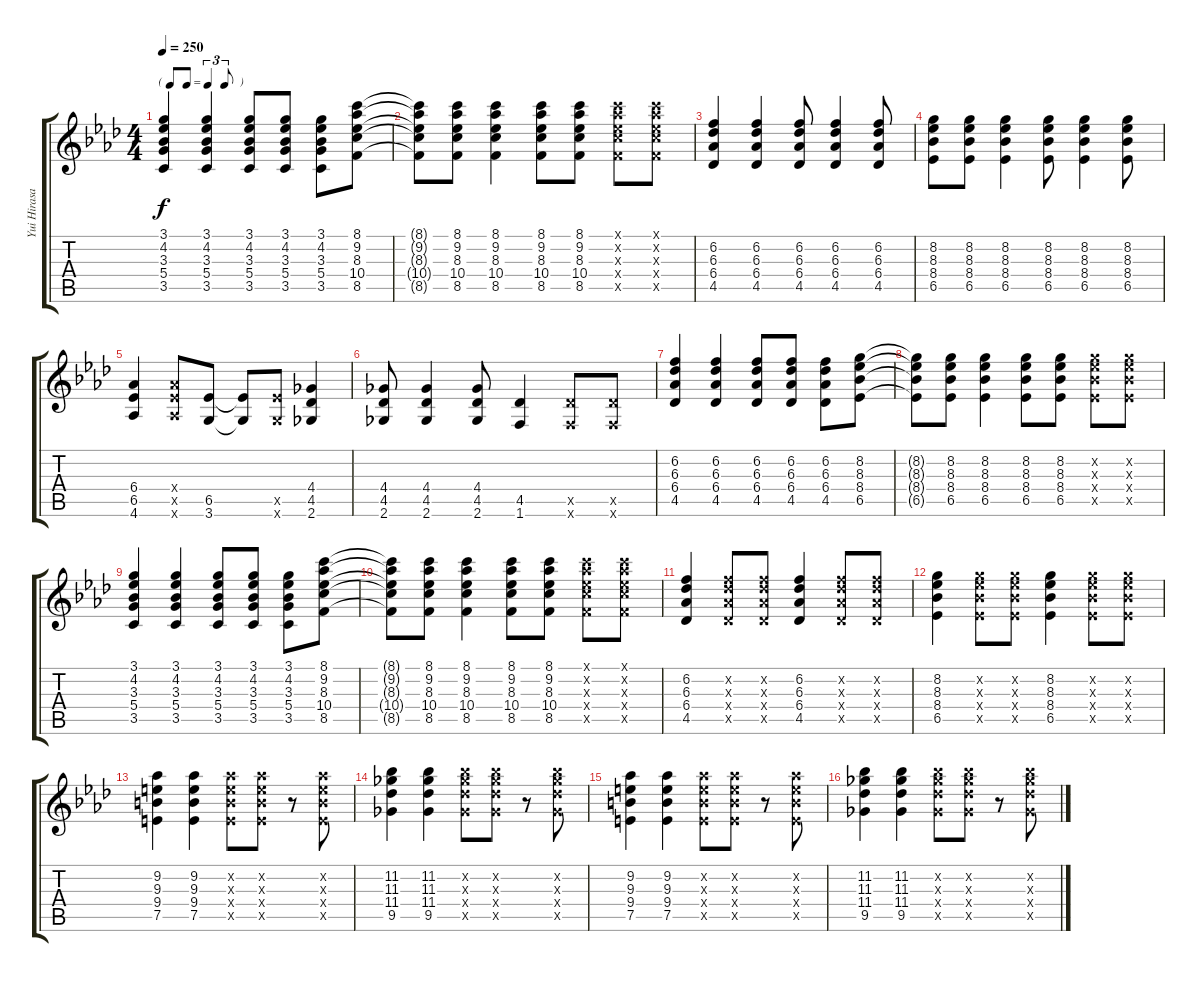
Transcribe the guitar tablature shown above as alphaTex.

\track ("Yui Hirasawa" "Yui Hirasa") {instrument distortionguitar}
\staff {score tabs}
\tuning (E4 B3 G3 D3 A2 E2) {hide}
\ts (4 4)
\tf triplet8th
\tempo 250
\clef g2
\ks ab
(3.1 4.2 3.3 5.4 3.5).4{dy f} (3.1 4.2 3.3 5.4 3.5).4 (3.1 4.2 3.3 5.4 3.5).8 (3.1 4.2 3.3 5.4 3.5).8 (3.1 4.2 3.3 5.4 3.5).8 (8.1 9.2 8.3 10.4 8.5).8 |
(8.1{t} 9.2{t} 8.3{t} 10.4{t} 8.5{t}).8 (8.1 9.2 8.3 10.4 8.5).8 (8.1 9.2 8.3 10.4 8.5).4 (8.1 9.2 8.3 10.4 8.5).8 (8.1 9.2 8.3 10.4 8.5).8 (8.1{x} 9.2{x} 8.3{x} 10.4{x} 8.5{x}).8 (8.1{x} 9.2{x} 8.3{x} 10.4{x} 8.5{x}).8 |
(6.2 6.3 6.4 4.5).4 (6.2 6.3 6.4 4.5).4 (6.2 6.3 6.4 4.5).8 (6.2 6.3 6.4 4.5).4 (6.2 6.3 6.4 4.5).8 |
(8.2 8.3 8.4 6.5).8 (8.2 8.3 8.4 6.5).8 (8.2 8.3 8.4 6.5).4 (8.2 8.3 8.4 6.5).8 (8.2 8.3 8.4 6.5).4 (8.2 8.3 8.4 6.5).8 |
(6.4 6.5 4.6).4 (6.4{x} 6.5{x} 4.6{x}).8 (6.5 3.6).8 (6.5{t} 3.6{t}).8 (6.5{x} 3.6{x}).8 (4.4 4.5 2.6).4 |
(4.4 4.5 2.6).8 (4.4 4.5 2.6).4 (4.4 4.5 2.6).8 (4.5 1.6).4 (4.5{x} 1.6{x}).8 (4.5{x} 1.6{x}).8 |
(6.2 6.3 6.4 4.5).4 (6.2 6.3 6.4 4.5).4 (6.2 6.3 6.4 4.5).8 (6.2 6.3 6.4 4.5).8 (6.2 6.3 6.4 4.5).8 (8.2 8.3 8.4 6.5).8 |
(8.2{t} 8.3{t} 8.4{t} 6.5{t}).8 (8.2 8.3 8.4 6.5).8 (8.2 8.3 8.4 6.5).4 (8.2 8.3 8.4 6.5).8 (8.2 8.3 8.4 6.5).8 (8.2{x} 8.3{x} 8.4{x} 6.5{x}).8 (8.2{x} 8.3{x} 8.4{x} 6.5{x}).8 |
(3.1 4.2 3.3 5.4 3.5).4 (3.1 4.2 3.3 5.4 3.5).4 (3.1 4.2 3.3 5.4 3.5).8 (3.1 4.2 3.3 5.4 3.5).8 (3.1 4.2 3.3 5.4 3.5).8 (8.1 9.2 8.3 10.4 8.5).8 |
(8.1{t} 9.2{t} 8.3{t} 10.4{t} 8.5{t}).8 (8.1 9.2 8.3 10.4 8.5).8 (8.1 9.2 8.3 10.4 8.5).4 (8.1 9.2 8.3 10.4 8.5).8 (8.1 9.2 8.3 10.4 8.5).8 (8.1{x} 9.2{x} 8.3{x} 10.4{x} 8.5{x}).8 (8.1{x} 9.2{x} 8.3{x} 10.4{x} 8.5{x}).8 |
(6.2 6.3 6.4 4.5).4 (6.2{x} 6.3{x} 6.4{x} 4.5{x}).8 (6.2{x} 6.3{x} 6.4{x} 4.5{x}).8 (6.2 6.3 6.4 4.5).4 (6.2{x} 6.3{x} 6.4{x} 4.5{x}).8 (6.2{x} 6.3{x} 6.4{x} 4.5{x}).8 |
(8.2 8.3 8.4 6.5).4 (8.2{x} 8.3{x} 8.4{x} 6.5{x}).8 (8.2{x} 8.3{x} 8.4{x} 6.5{x}).8 (8.2 8.3 8.4 6.5).4 (8.2{x} 8.3{x} 8.4{x} 6.5{x}).8 (8.2{x} 8.3{x} 8.4{x} 6.5{x}).8 |
(9.2 9.3 9.4 7.5).4 (9.2 9.3 9.4 7.5).4 (9.2{x} 9.3{x} 9.4{x} 7.5{x}).8 (9.2{x} 9.3{x} 9.4{x} 7.5{x}).8 r.8 (9.2{x} 9.3{x} 9.4{x} 7.5{x}).8 |
(11.2 11.3 11.4 9.5).4 (11.2 11.3 11.4 9.5).4 (11.2{x} 11.3{x} 11.4{x} 9.5{x}).8 (11.2{x} 11.3{x} 11.4{x} 9.5{x}).8 r.8 (11.2{x} 11.3{x} 11.4{x} 9.5{x}).8 |
(9.2 9.3 9.4 7.5).4 (9.2 9.3 9.4 7.5).4 (9.2{x} 9.3{x} 9.4{x} 7.5{x}).8 (9.2{x} 9.3{x} 9.4{x} 7.5{x}).8 r.8 (9.2{x} 9.3{x} 9.4{x} 7.5{x}).8 |
(11.2 11.3 11.4 9.5).4 (11.2 11.3 11.4 9.5).4 (11.2{x} 11.3{x} 11.4{x} 9.5{x}).8 (11.2{x} 11.3{x} 11.4{x} 9.5{x}).8 r.8 (11.2{x} 11.3{x} 11.4{x} 9.5{x}).8
